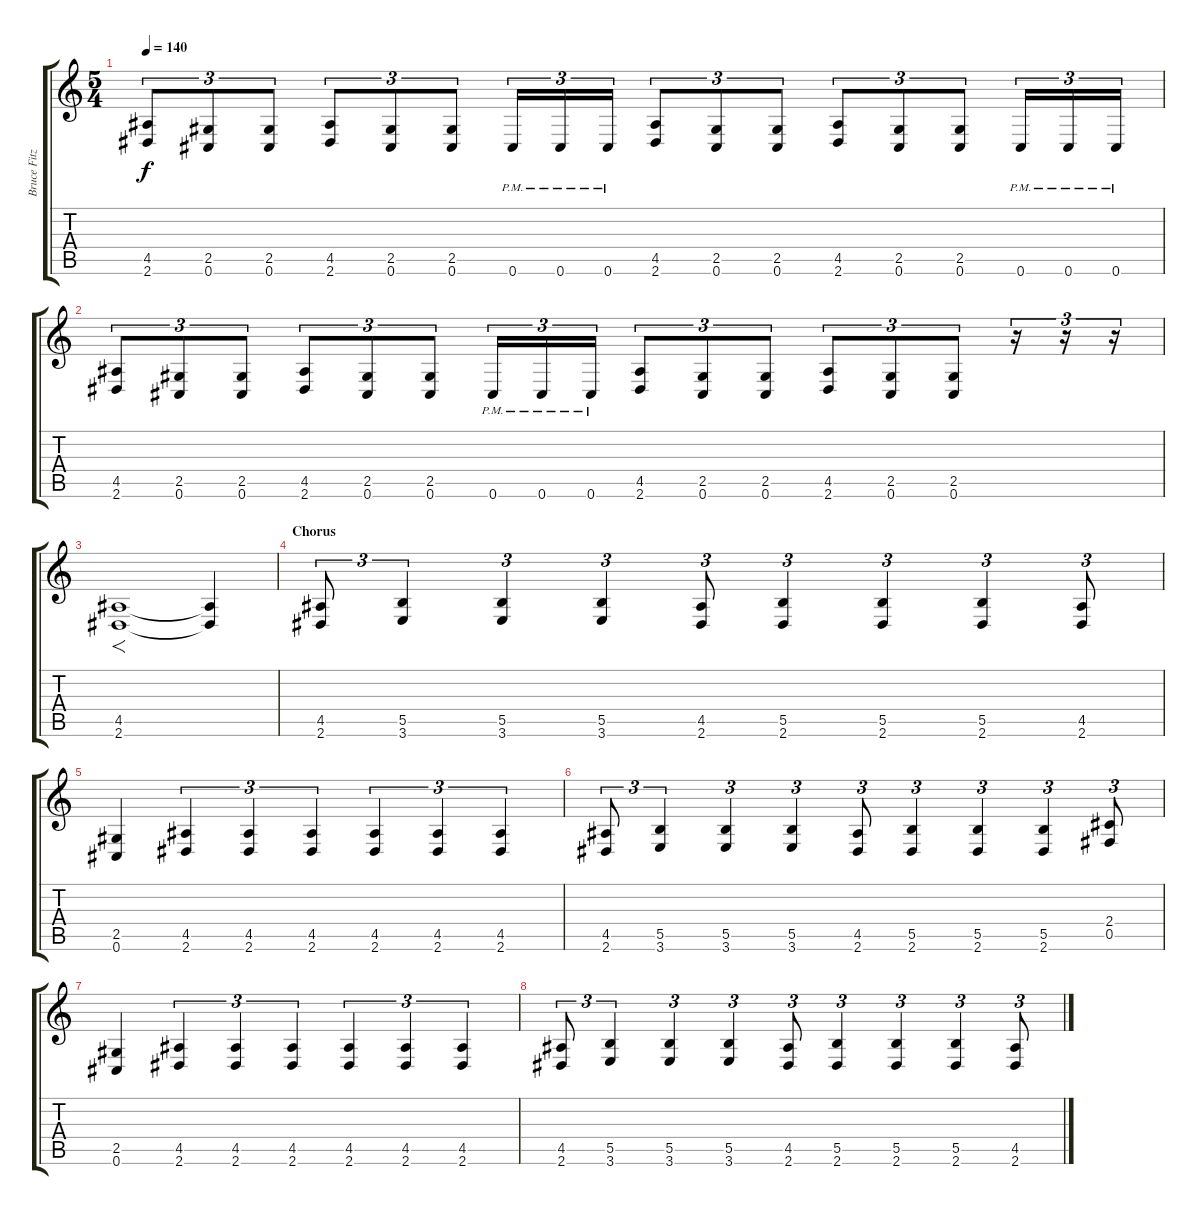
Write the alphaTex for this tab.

\track ("Bruce Fitzburgh - Rythm Guitar" "Bruce Fitz") {instrument distortionguitar}
\staff {score tabs}
\tuning (Db4 Ab3 E3 B2 Gb2 Db2) {hide}
\ts (5 4)
\tempo 140
\clef g2
\ks c
(4.5 2.6).8{tu (3 2) dy f} (2.5 0.6).8{tu (3 2)} (2.5 0.6).8{tu (3 2)} (4.5 2.6).8{tu (3 2)} (2.5 0.6).8{tu (3 2)} (2.5 0.6).8{tu (3 2)} 0.6{pm}.16{tu (3 2)} 0.6{pm}.16{tu (3 2)} 0.6{pm}.16{tu (3 2)} (4.5 2.6).8{tu (3 2)} (2.5 0.6).8{tu (3 2)} (2.5 0.6).8{tu (3 2)} (4.5 2.6).8{tu (3 2)} (2.5 0.6).8{tu (3 2)} (2.5 0.6).8{tu (3 2)} 0.6{pm}.16{tu (3 2)} 0.6{pm}.16{tu (3 2)} 0.6{pm}.16{tu (3 2)} |
(4.5 2.6).8{tu (3 2)} (2.5 0.6).8{tu (3 2)} (2.5 0.6).8{tu (3 2)} (4.5 2.6).8{tu (3 2)} (2.5 0.6).8{tu (3 2)} (2.5 0.6).8{tu (3 2)} 0.6{pm}.16{tu (3 2)} 0.6{pm}.16{tu (3 2)} 0.6{pm}.16{tu (3 2)} (4.5 2.6).8{tu (3 2)} (2.5 0.6).8{tu (3 2)} (2.5 0.6).8{tu (3 2)} (4.5 2.6).8{tu (3 2)} (2.5 0.6).8{tu (3 2)} (2.5 0.6).8{tu (3 2)} r.16{tu (3 2)} r.16{tu (3 2)} r.16{tu (3 2)} |
(4.5 2.6).1{f} (4.5{t} 2.6{t}).4 |
\section ("" "Chorus")
(4.5 2.6).8{tu (3 2)} (5.5 3.6).4{tu (3 2)} (5.5 3.6).4{tu (3 2)} (5.5 3.6).4{tu (3 2)} (4.5 2.6).8{tu (3 2)} (5.5 2.6).4{tu (3 2)} (5.5 2.6).4{tu (3 2)} (5.5 2.6).4{tu (3 2)} (4.5 2.6).8{tu (3 2)} |
(2.5 0.6).4 (4.5 2.6).4{tu (3 2)} (4.5 2.6).4{tu (3 2)} (4.5 2.6).4{tu (3 2)} (4.5 2.6).4{tu (3 2)} (4.5 2.6).4{tu (3 2)} (4.5 2.6).4{tu (3 2)} |
(4.5 2.6).8{tu (3 2)} (5.5 3.6).4{tu (3 2)} (5.5 3.6).4{tu (3 2)} (5.5 3.6).4{tu (3 2)} (4.5 2.6).8{tu (3 2)} (5.5 2.6).4{tu (3 2)} (5.5 2.6).4{tu (3 2)} (5.5 2.6).4{tu (3 2)} (2.4 0.5).8{tu (3 2)} |
(2.5 0.6).4 (4.5 2.6).4{tu (3 2)} (4.5 2.6).4{tu (3 2)} (4.5 2.6).4{tu (3 2)} (4.5 2.6).4{tu (3 2)} (4.5 2.6).4{tu (3 2)} (4.5 2.6).4{tu (3 2)} |
(4.5 2.6).8{tu (3 2)} (5.5 3.6).4{tu (3 2)} (5.5 3.6).4{tu (3 2)} (5.5 3.6).4{tu (3 2)} (4.5 2.6).8{tu (3 2)} (5.5 2.6).4{tu (3 2)} (5.5 2.6).4{tu (3 2)} (5.5 2.6).4{tu (3 2)} (4.5 2.6).8{tu (3 2)}
